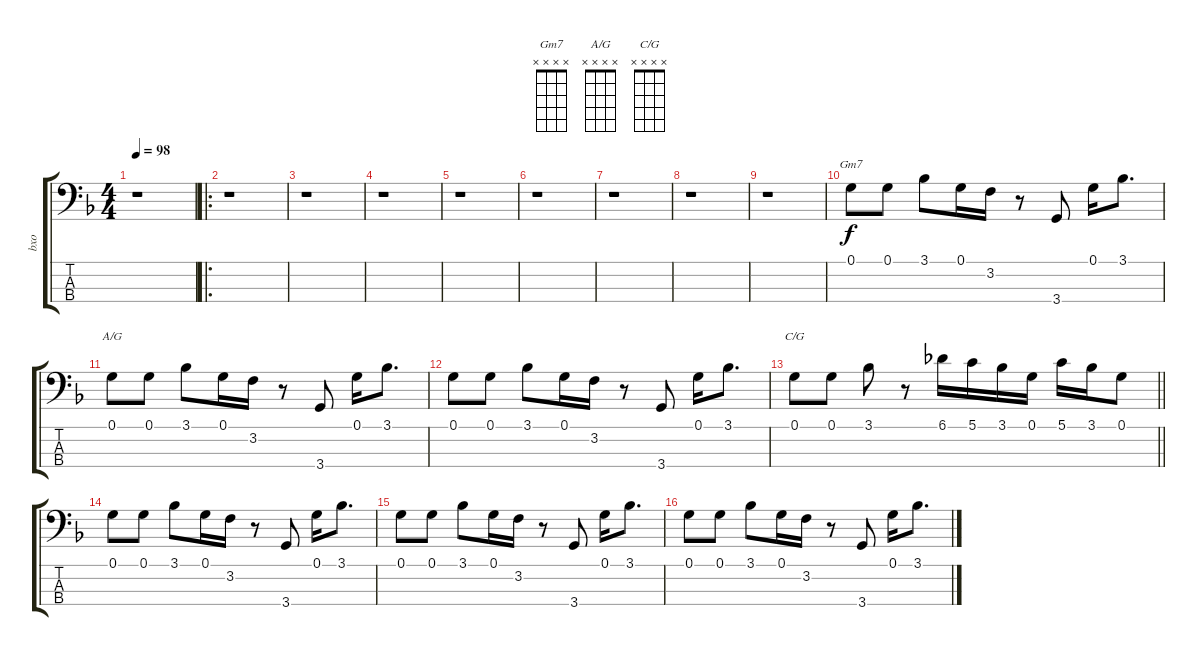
\track ("bxo" "bxo") {instrument electricbasspick}
\staff {score tabs}
\tuning (G2 D2 A1 E1) {hide}
\chord ("Gm7" x x x x) {firstfret 0}
\chord ("A/G" x x x x) {firstfret 0}
\chord ("C/G" x x x x) {firstfret 0}
\ts (4 4)
\tempo 98
\clef f4
\ks dminor
r.1{dy f} |
\ro
r.1 |
r.1 |
r.1 |
r.1 |
r.1 |
r.1 |
r.1 |
r.1 |
0.1.8{ch "Gm7"} 0.1.8 3.1.8 0.1.16 3.2.16 r.8 3.4.8 0.1.16 3.1.8{d} |
0.1.8{ch "A/G"} 0.1.8 3.1.8 0.1.16 3.2.16 r.8 3.4.8 0.1.16 3.1.8{d} |
0.1.8 0.1.8 3.1.8 0.1.16 3.2.16 r.8 3.4.8 0.1.16 3.1.8{d} |
\barLineRight lightlight
0.1.8{ch "C/G"} 0.1.8 3.1.8 r.8 6.1.16 5.1.16 3.1.16 0.1.16 5.1.16 3.1.16 0.1.8 |
0.1.8 0.1.8 3.1.8 0.1.16 3.2.16 r.8 3.4.8 0.1.16 3.1.8{d} |
0.1.8 0.1.8 3.1.8 0.1.16 3.2.16 r.8 3.4.8 0.1.16 3.1.8{d} |
0.1.8 0.1.8 3.1.8 0.1.16 3.2.16 r.8 3.4.8 0.1.16 3.1.8{d}
